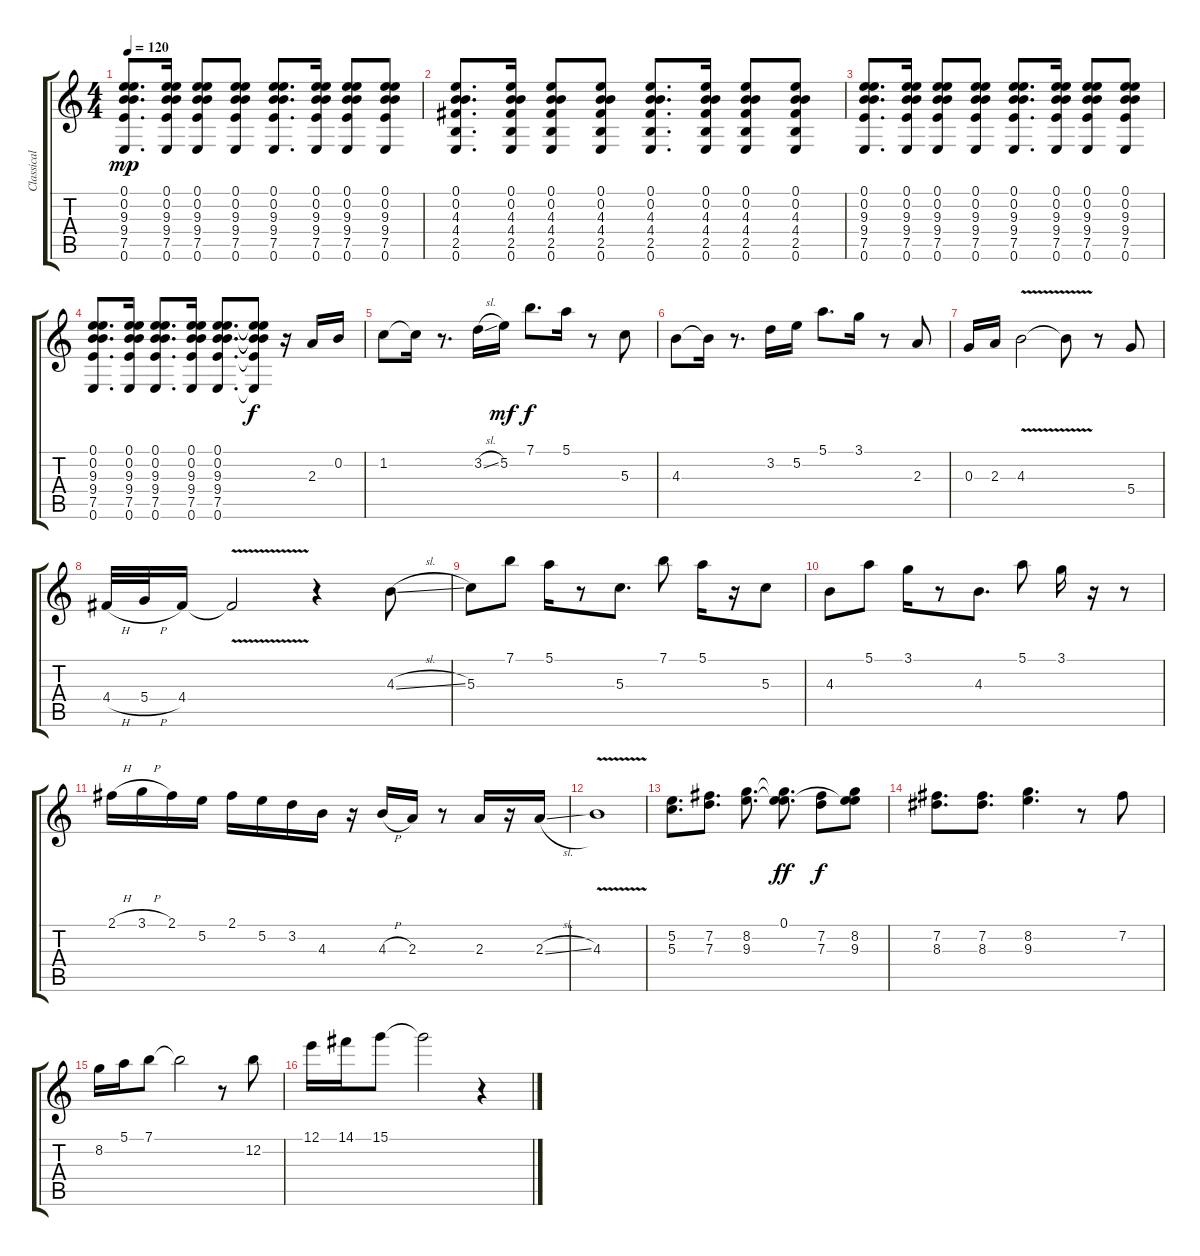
\track ("Classical Guitar" "Classical ") {instrument acousticguitarnylon}
\staff {score tabs}
\tuning (E4 B3 G3 D3 A2 E2) {hide}
\ts (4 4)
\tempo 120
\clef g2
\ks c
(0.1 0.2 9.3 9.4 7.5 0.6).8{d dy mp} (0.1 0.2 9.3 9.4 7.5 0.6).16 (0.1 0.2 9.3 9.4 7.5 0.6).8 (0.1 0.2 9.3 9.4 7.5 0.6).8 (0.1 0.2 9.3 9.4 7.5 0.6).8{d} (0.1 0.2 9.3 9.4 7.5 0.6).16 (0.1 0.2 9.3 9.4 7.5 0.6).8 (0.1 0.2 9.3 9.4 7.5 0.6).8 |
(0.1 0.2 4.3 4.4 2.5 0.6).8{d} (0.1 0.2 4.3 4.4 2.5 0.6).16 (0.1 0.2 4.3 4.4 2.5 0.6).8 (0.1 0.2 4.3 4.4 2.5 0.6).8 (0.1 0.2 4.3 4.4 2.5 0.6).8{d} (0.1 0.2 4.3 4.4 2.5 0.6).16 (0.1 0.2 4.3 4.4 2.5 0.6).8 (0.1 0.2 4.3 4.4 2.5 0.6).8 |
(0.1 0.2 9.3 9.4 7.5 0.6).8{d} (0.1 0.2 9.3 9.4 7.5 0.6).16 (0.1 0.2 9.3 9.4 7.5 0.6).8 (0.1 0.2 9.3 9.4 7.5 0.6).8 (0.1 0.2 9.3 9.4 7.5 0.6).8{d} (0.1 0.2 9.3 9.4 7.5 0.6).16 (0.1 0.2 9.3 9.4 7.5 0.6).8 (0.1 0.2 9.3 9.4 7.5 0.6).8 |
(0.1 0.2 9.3 9.4 7.5 0.6).8{d} (0.1 0.2 9.3 9.4 7.5 0.6).16 (0.1 0.2 9.3 9.4 7.5 0.6).8{d} (0.1 0.2 9.3 9.4 7.5 0.6).16 (0.1 0.2 9.3 9.4 7.5 0.6).8{d} (0.1{t} 0.2{t} 9.3{t} 9.4{t} 7.5{t} 0.6{t}).8{dy f} r.16{volume 15} 2.3.16 0.2.16 |
1.2.8 1.2{t}.16 r.8{d} 3.2{sl}.16 5.2.16{dy mf} 7.1.8{d dy f} 5.1.16 r.8 5.3.8 |
4.3.8 4.3{t}.16 r.8{d} 3.2.16 5.2.16 5.1.8{d} 3.1.16 r.8 2.3.8 |
0.3.16 2.3.16 4.3{v}.2 4.3{t}.8 r.8 5.4.8 |
4.4{h}.32 5.4{h}.32 4.4.16 4.4{v t}.2 r.4 4.3{sl}.8 |
5.3.8 7.1.8 5.1.16 r.8 5.3.8{d} 7.1.8 5.1.16 r.16 5.3.8 |
4.3.8 5.1.8 3.1.16 r.8 4.3.8{d} 5.1.8 3.1.16 r.16 r.8 |
2.1{h}.16 3.1{h}.16 2.1.16 5.2.16 2.1.16 5.2.16 3.2.16 4.3.16 r.16 4.3{h}.16 2.3.16 r.8 2.3.16 r.16 2.3{sl}.16 |
4.3{v}.1 |
(5.2 5.3).8{d} (7.2 7.3).8{d} (8.2 9.3).8{d} (0.1 8.2{t} 9.3{t}).8{d dy ff} (7.2 7.3).8{dy f} (0.1{t} 8.2 9.3).8 |
(7.2 8.3).8{d} (7.2 8.3).8{d} (8.2 9.3).4{d} r.8 7.2.8 |
8.2.16 5.1.16 7.1.8 7.1{t}.2 r.8 12.2.8 |
12.1.16 14.1.16 15.1.8 15.1{t}.2 r.4
